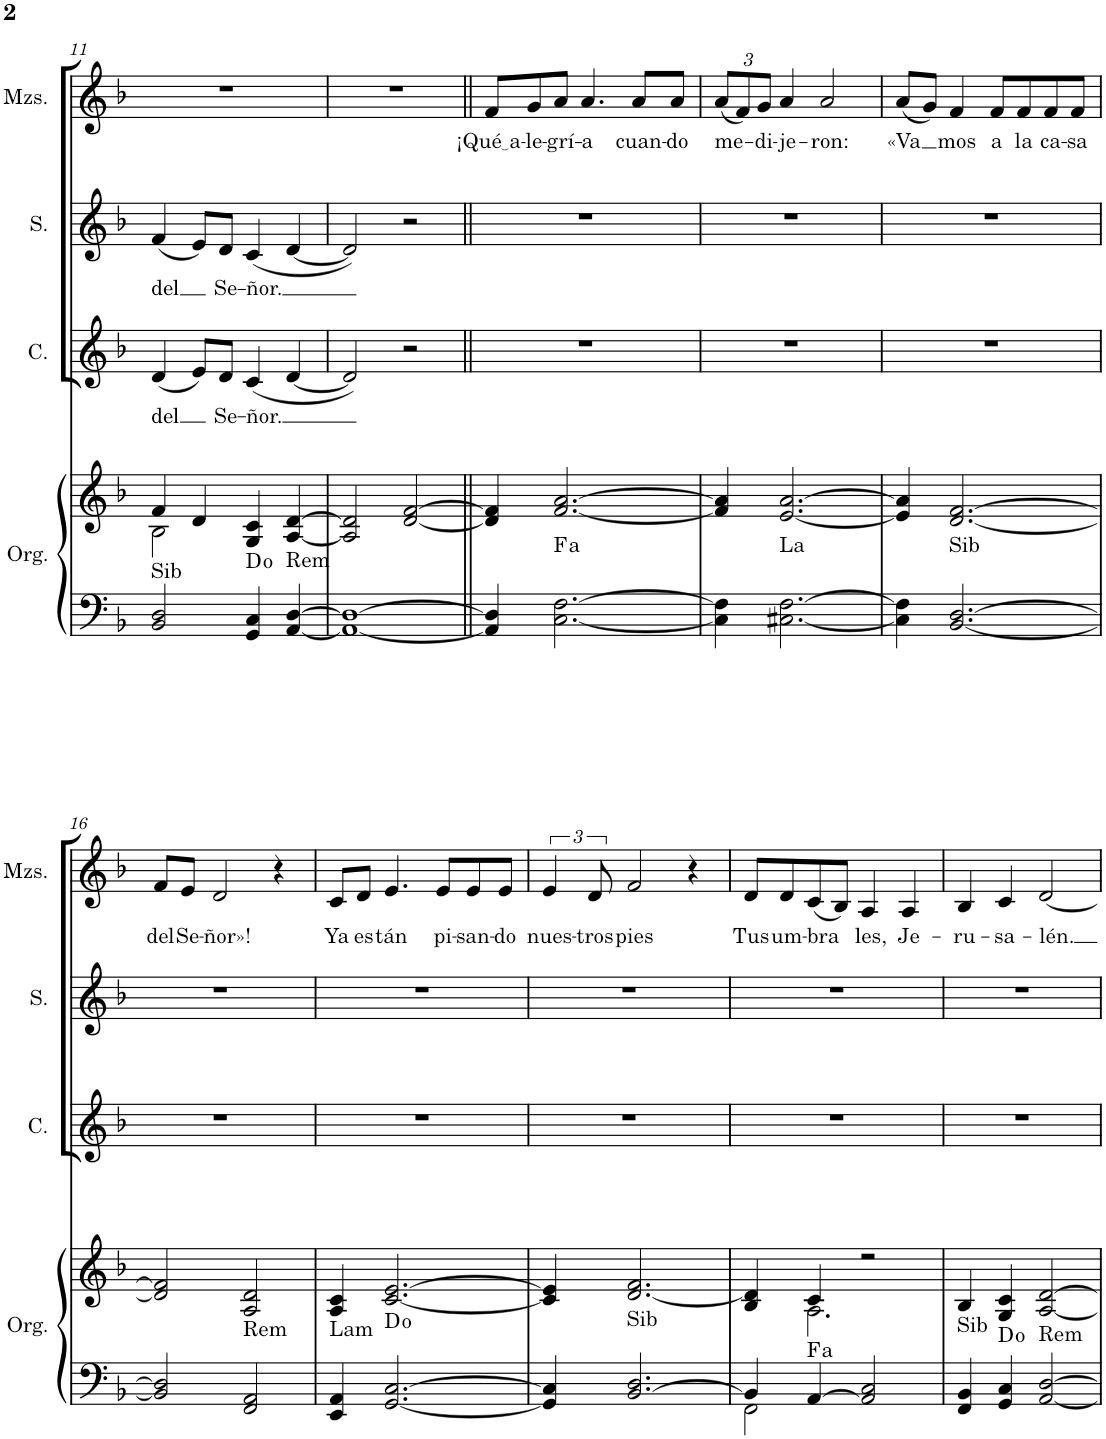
**kern	**kern	**harte	**kern	**text	**kern	**text	**kern	**text
*part4	*part4	*part4	*part3	*part3	*part2	*part2	*part1	*part1
*staff5	*staff4	*	*staff3	*staff3	*staff2	*staff2	*staff1	*staff1
*I"Órgano	*	*	*I"Contralto	*	*I"Soprano	*	*I"Solista	*
*	*	*	*I'C.	*	*I'S.	*	*	*
!!LO:PB:g=z
*clefF4	*clefG2	*	*clefG2	*	*clefG2	*	*clefG2	*
*k[b-]	*k[b-]	*	*k[b-]	*	*k[b-]	*	*k[b-]	*
*M4/4	*M4/4	*	*M4/4	*	*M4/4	*	*M4/4	*
=11	=11	=11	=11	=11	=11	=11	=11	=11
*	*^	*	*	*	*	*	*	*
!	!	!	!LO:H:kt=Sib	!	!LO:LY:b	!	!LO:LY:b	!	!
2BB-/ 2D/	4f/	2B-\	N	(4d/	-del	(4f/	-del	1r	.
.	4d/	.	.	8e/L)	.	8e/L)	.	.	.
!	!	!	!	!	!LO:LY:b	!	!LO:LY:b	!	!
.	.	.	.	8d/J	Se-	8d/J	Se-	.	.
!	!	!	!	!	!LO:LY:b	!	!LO:LY:b	!	!
4GG/ 4C/	4G/ 4c/	2ryy	D:dim	(4c/	-ñor.	(4c/	-ñor.	.	.
!	!	!	!LO:H:kt=Rem	!	!	!	!	!	!
[4AA/ [4D/	[4A/ [4d/	.	N	[4d/	.	[4d/	.	.	.
*	*v	*v	*	*	*	*	*	*	*
=12	=12	=12	=12	=12	=12	=12	=12	=12
1AA_ 1D_	2A/] 2d/]	.	2d/])	.	2d/])	.	1r	.
.	[2d/ [2f/	.	2r	.	2r	.	.	.
=13||	=13||	=13||	=13||	=13||	=13||	=13||	=13||	=13||
!	!	!	!	!	!	!	!	!LO:LY:b
4AA/] 4D/]	4d/] 4f/]	.	1r	.	1r	.	8f/L	¡Qué a
!	!	!	!	!	!	!	!	!LO:LY:b
.	.	.	.	.	.	.	8g/	-le-
!	!	!LO:H:kt=a	!	!	!	!	!	!LO:LY:b
[2.C\ [2.F\	[2.f/ [2.a/	.	.	.	.	.	8a/J	-grí-
!	!	!	!	!	!	!	!	!LO:LY:b
.	.	.	.	.	.	.	4.a/	-a
!	!	!	!	!	!	!	!	!LO:LY:b
.	.	.	.	.	.	.	8a/L	cuan-
!	!	!	!	!	!	!	!	!LO:LY:b
.	.	.	.	.	.	.	8a/J	-do
=14	=14	=14	=14	=14	=14	=14	=14	=14
*	*	*	*	*	*	*	*Xbrackettup	*
!	!	!	!	!	!	!	!	!LO:LY:b
4C\] 4F\]	4f/] 4a/]	.	1r	.	1r	.	(12a/L	-me-
.	.	.	.	.	.	.	12f/)	.
!	!	!	!	!	!	!	!	!LO:LY:b
.	.	.	.	.	.	.	12g/J	-di-
!	!	!LO:H:kt=La	!	!	!	!	!	!LO:LY:b
[2.C#X\ [2.F\	[2.e/ [2.a/	N	.	.	.	.	4a/	-je-
!	!	!	!	!	!	!	!	!LO:LY:b
.	.	.	.	.	.	.	2a/	-ron:
=15	=15	=15	=15	=15	=15	=15	=15	=15
!	!	!	!	!	!	!	!	!LO:LY:b
4C#\] 4F\]	4e/] 4a/]	.	1r	.	1r	.	(8a/L	«Va
.	.	.	.	.	.	.	8g/J)	.
!	!	!LO:H:kt=Sib	!	!	!	!	!	!LO:LY:b
[2.BB-/ [2.D/	[2.d/ [2.f/	N	.	.	.	.	4f/	mos
!	!	!	!	!	!	!	!	!LO:LY:b
.	.	.	.	.	.	.	8f/L	a
!	!	!	!	!	!	!	!	!LO:LY:b
.	.	.	.	.	.	.	8f/	la
!	!	!	!	!	!	!	!	!LO:LY:b
.	.	.	.	.	.	.	8f/	ca-
!	!	!	!	!	!	!	!	!LO:LY:b
.	.	.	.	.	.	.	8f/J	-sa
!!LO:LB:g=z
=16	=16	=16	=16	=16	=16	=16	=16	=16
!	!	!	!	!	!	!	!	!LO:LY:b
2BB-/] 2D/]	2d/] 2f/]	.	1r	.	1r	.	8f/L	del
!	!	!	!	!	!	!	!	!LO:LY:b
.	.	.	.	.	.	.	8e/J	Se-
!	!	!	!	!	!	!	!	!LO:LY:b
.	.	.	.	.	.	.	2d/	-ñor»!
!	!	!LO:H:kt=Rem	!	!	!	!	!	!
2FF/ 2AA/	2A/ 2d/	N	.	.	.	.	.	.
.	.	.	.	.	.	.	4r	.
=17	=17	=17	=17	=17	=17	=17	=17	=17
!	!	!LO:H:kt=Lam	!	!	!	!	!	!LO:LY:b
4EE/ 4AA/	4A/ 4c/	N	1r	.	1r	.	8c/L	Ya
!	!	!	!	!	!	!	!	!LO:LY:b
.	.	.	.	.	.	.	8d/J	es
!	!	!	!	!	!	!	!	!LO:LY:b
[2.GG/ [2.C/	[2.c/ [2.e/	D:dim	.	.	.	.	4.e/	tán
!	!	!	!	!	!	!	!	!LO:LY:b
.	.	.	.	.	.	.	8e/L	pi-
!	!	!	!	!	!	!	!	!LO:LY:b
.	.	.	.	.	.	.	8e/	-san-
!	!	!	!	!	!	!	!	!LO:LY:b
.	.	.	.	.	.	.	8e/J	-do
=18	=18	=18	=18	=18	=18	=18	=18	=18
*	*	*	*	*	*	*	*brackettup	*
!	!	!	!	!	!	!	!	!LO:LY:b
4GG/] 4C/]	4c/] 4e/]	.	1r	.	1r	.	6e/	nues-
!	!	!	!	!	!	!	!	!LO:LY:b
.	.	.	.	.	.	.	12d/	-tros
!	!	!LO:H:kt=Sib	!	!	!	!	!	!LO:LY:b
[2.BB-/ 2.D/	[2.d/ 2.f/	N	.	.	.	.	2f/	pies
.	.	.	.	.	.	.	4r	.
=19	=19	=19	=19	=19	=19	=19	=19	=19
*^	*^	*	*	*	*	*	*	*
!	!	!	!	!	!	!	!	!	!	!LO:LY:b
4BB-/]	2FF\	4B-/ 4d/]	4ryy	.	1r	.	1r	.	8d/L	Tus
!	!	!	!	!	!	!	!	!	!	!LO:LY:b
.	.	.	.	.	.	.	.	.	8d/	um-
!	!	!	!	!LO:H:kt=a	!	!	!	!	!	!LO:LY:b
[4AA/	.	4c/	2.A\	.	.	.	.	.	(8c/	-bra
.	.	.	.	.	.	.	.	.	8B-/J)	.
!	!	!	!	!	!	!	!	!	!	!LO:LY:b
2AA/] 2C/	2ryy	2r	.	.	.	.	.	.	4A/	les,
!	!	!	!	!	!	!	!	!	!	!LO:LY:b
.	.	.	.	.	.	.	.	.	4A/	Je-
*v	*v	*	*	*	*	*	*	*	*	*
*	*v	*v	*	*	*	*	*	*	*
=20	=20	=20	=20	=20	=20	=20	=20	=20
!	!	!LO:H:kt=Sib	!	!	!	!	!	!LO:LY:b
4FF/ 4BB-/	4B-/	N	1r	.	1r	.	4B-/	-ru-
!	!	!	!	!	!	!	!	!LO:LY:b
4GG/ 4C/	4G/ 4c/	D:dim	.	.	.	.	4c/	-sa-
!	!	!LO:H:kt=Rem	!	!	!	!	!	!LO:LY:b
[2AA/ [2D/	[2A/ [2d/	N	.	.	.	.	[2d/	-lén.
=	=	=	=	=	=	=	=	=
*-	*-	*-	*-	*-	*-	*-	*-	*-
